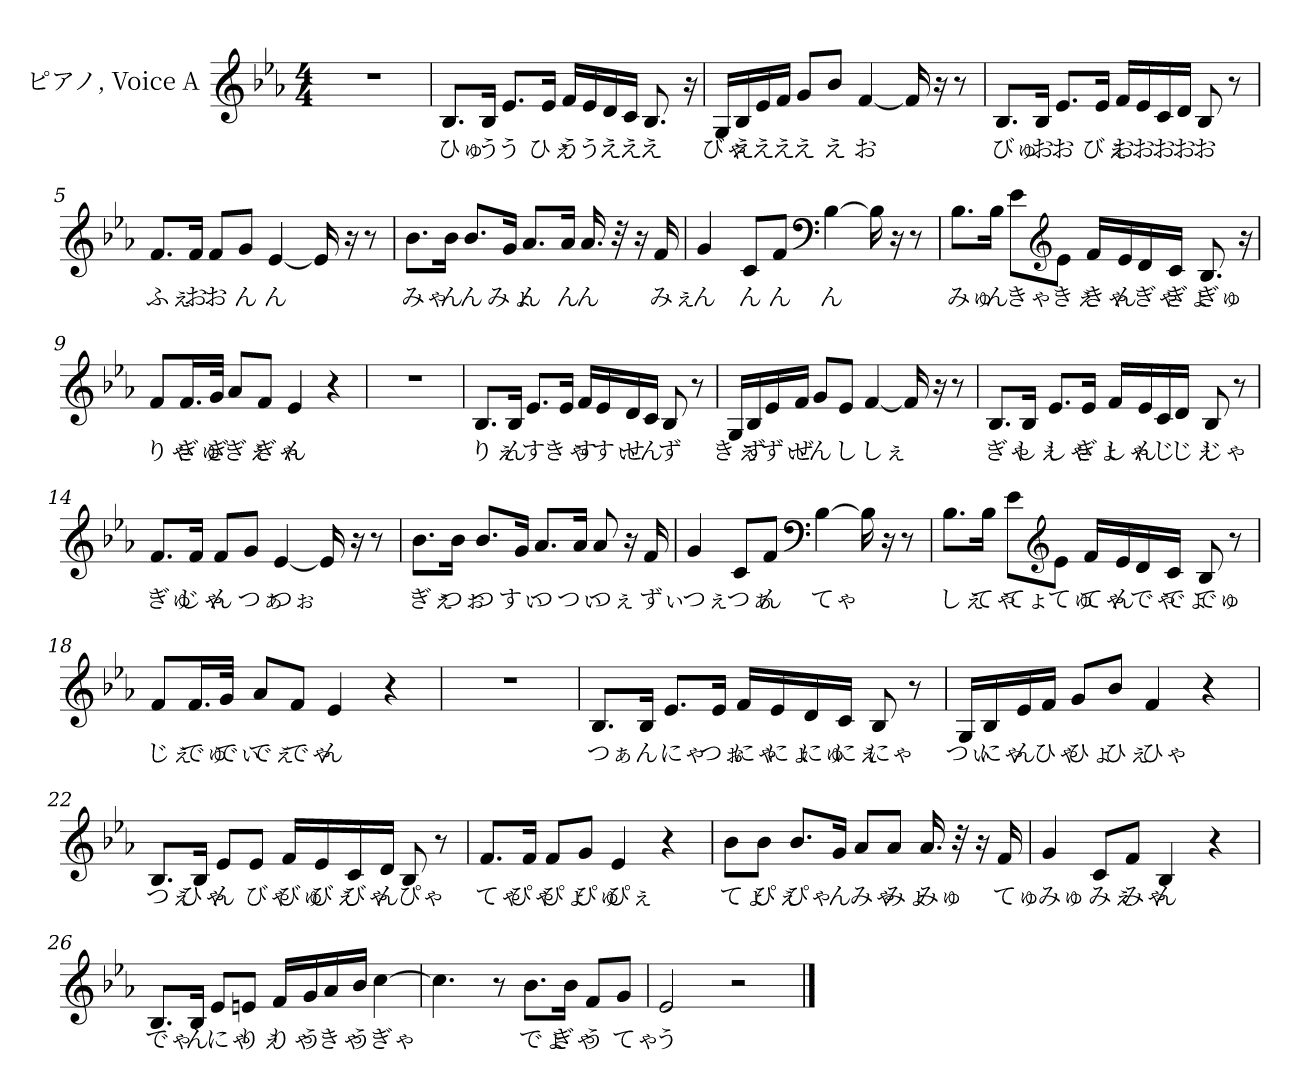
**kern	**text
*part1	*part1
*staff1	*staff1
*I"ピアノ, Voice A	*
*clefG2	*
*k[b-e-a-]	*
*M4/4	*
*MM60	*
=1	=1
1r	.
=2	=2
!	!LO:LY:b
8.B-/L	ひゅ
!	!LO:LY:b
16B-/Jk	う
!	!LO:LY:b
8.e-/L	う
!	!LO:LY:b
16e-/Jk	ひぇ
!	!LO:LY:b
16f/LL	う
!	!LO:LY:b
16e-/	う
!	!LO:LY:b
16d/	え
!	!LO:LY:b
16c/JJ	え
!	!LO:LY:b
8.B-/	え
16r	.
=3	=3
!	!LO:LY:b
16G/LL	びゃ
!	!LO:LY:b
16B-/	え
!	!LO:LY:b
16e-/	え
!	!LO:LY:b
16f/JJ	え
!	!LO:LY:b
8g/L	え
!	!LO:LY:b
8b-/J	え
!	!LO:LY:b
[4f/	お
16f/]	.
16r	.
8r	.
!!LO:LB:g=z
=4	=4
!	!LO:LY:b
8.B-/L	びゅ
!	!LO:LY:b
16B-/Jk	お
!	!LO:LY:b
8.e-/L	お
!	!LO:LY:b
16e-/Jk	びぇ
!	!LO:LY:b
16f/LL	お
!	!LO:LY:b
16e-/	お
!	!LO:LY:b
16c/	お
!	!LO:LY:b
16d/JJ	お
!	!LO:LY:b
8B-/	お
8r	.
=5	=5
!	!LO:LY:b
8.f/L	ふぇ
!	!LO:LY:b
16f/Jk	お
!	!LO:LY:b
8f/L	お
!	!LO:LY:b
8g/J	ん
!	!LO:LY:b
[4e-/	ん
16e-/]	.
16r	.
8r	.
=6	=6
!	!LO:LY:b
8.b-\L	みゃ
!	!LO:LY:b
16b-\Jk	ん
!	!LO:LY:b
8.b-/L	ん
!	!LO:LY:b
16g/Jk	みょ
!	!LO:LY:b
8.a-/L	ん
!	!LO:LY:b
16a-/Jk	ん
!	!LO:LY:b
16.a-/	ん
32r	.
16r	.
!	!LO:LY:b
16f/	みぇ
!!LO:LB:g=z
=7	=7
!	!LO:LY:b
4g/	ん
!	!LO:LY:b
8c/L	ん
!	!LO:LY:b
8f/J	ん
*clefF4	*
!	!LO:LY:b
[4B-\	ん
16B-\]	.
16r	.
8r	.
=8	=8
!	!LO:LY:b
8.B-\L	みゅ
!	!LO:LY:b
16B-\Jk	ん
!	!LO:LY:b
8e-\L	きゃ
*clefG2	*
!	!LO:LY:b
8e-\J	きぇ
!	!LO:LY:b
16f/LL	きゃ
!	!LO:LY:b
16e-/	ん
!	!LO:LY:b
16d/	ぎゃ
!	!LO:LY:b
16c/JJ	ぎょ
!	!LO:LY:b
8.B-/	ぎゅ
16r	.
=9	=9
!	!LO:LY:b
8f/L	りゃ
!	!LO:LY:b
16.f/L	ぎゅ
!	!LO:LY:b
32g/JJk	ぎ
!	!LO:LY:b
8a-/L	ぎぇ
!	!LO:LY:b
8f/J	ぎゃ
!	!LO:LY:b
4e-/	ん
4r	.
=10	=10
1r	.
!!LO:LB:g=z
=11	=11
!	!LO:LY:b
8.B-/L	りぇ
!	!LO:LY:b
16B-/Jk	ん
!	!LO:LY:b
8.e-/L	す
!	!LO:LY:b
16e-/Jk	きゃ
!	!LO:LY:b
16f/LL	す
!	!LO:LY:b
16e-/	すぃ
!	!LO:LY:b
16d/	せ
!	!LO:LY:b
16c/JJ	ん
!	!LO:LY:b
8B-/	ず
8r	.
=12	=12
!	!LO:LY:b
16G/LL	きぇ
!	!LO:LY:b
16B-/	ず
!	!LO:LY:b
16e-/	ずぃ
!	!LO:LY:b
16f/JJ	ぜ
!	!LO:LY:b
8g/L	ん
!	!LO:LY:b
8e-/J	し
!	!LO:LY:b
[4f/	しぇ
16f/]	.
16r	.
8r	.
!!LO:LB:g=z
=13	=13
!	!LO:LY:b
8.B-/L	ぎゃ
!	!LO:LY:b
16B-/Jk	しぇ
!	!LO:LY:b
8.e-/L	しゃ
!	!LO:LY:b
16e-/Jk	ぎょ
!	!LO:LY:b
16f/LL	しゃ
!	!LO:LY:b
16e-/	ん
!	!LO:LY:b
16c/	じ
!	!LO:LY:b
16d/JJ	じぇ
!	!LO:LY:b
8B-/	じゃ
8r	.
=14	=14
!	!LO:LY:b
8.f/L	ぎゅ
!	!LO:LY:b
16f/Jk	じゃ
!	!LO:LY:b
8f/L	ん
!	!LO:LY:b
8g/J	つぁ
!	!LO:LY:b
[4e-/	つぉ
16e-/]	.
16r	.
8r	.
=15	=15
!	!LO:LY:b
8.b-\L	ぎぇ
!	!LO:LY:b
16b-\Jk	つぉ
!	!LO:LY:b
8.b-/L	つ
!	!LO:LY:b
16g/Jk	すぃ
!	!LO:LY:b
8.a-/L	つ
!	!LO:LY:b
16a-/Jk	つぃ
!	!LO:LY:b
8a-/	つぇ
16r	.
!	!LO:LY:b
16f/	ずぃ
!!LO:LB:g=z
=16	=16
!	!LO:LY:b
4g/	つぇ
!	!LO:LY:b
8c/L	つぁ
!	!LO:LY:b
8f/J	ん
*clefF4	*
!	!LO:LY:b
[4B-\	てゃ
16B-\]	.
16r	.
8r	.
=17	=17
!	!LO:LY:b
8.B-\L	しぇ
!	!LO:LY:b
16B-\Jk	てゃ
!	!LO:LY:b
8e-\L	てょ
*clefG2	*
!	!LO:LY:b
8e-\J	てゅ
!	!LO:LY:b
16f/LL	てゃ
!	!LO:LY:b
16e-/	ん
!	!LO:LY:b
16d/	でゃ
!	!LO:LY:b
16c/JJ	でょ
!	!LO:LY:b
8B-/	でゅ
8r	.
=18	=18
!	!LO:LY:b
8f/L	じぇ
!	!LO:LY:b
16.f/L	でゅ
!	!LO:LY:b
32g/JJk	でぃ
!	!LO:LY:b
8a-/L	でぇ
!	!LO:LY:b
8f/J	でゃ
!	!LO:LY:b
4e-/	ん
4r	.
=19	=19
1r	.
!!LO:LB:g=z
=20	=20
!	!LO:LY:b
8.B-/L	つぁ
!	!LO:LY:b
16B-/Jk	ん
!	!LO:LY:b
8.e-/L	にゃ
!	!LO:LY:b
16e-/Jk	つぉ
!	!LO:LY:b
16f/LL	にゃ
!	!LO:LY:b
16e-/	にょ
!	!LO:LY:b
16d/	にゅ
!	!LO:LY:b
16c/JJ	にぇ
!	!LO:LY:b
8B-/	にゃ
8r	.
=21	=21
!	!LO:LY:b
16G/LL	つぃ
!	!LO:LY:b
16B-/	にゃ
!	!LO:LY:b
16e-/	ん
!	!LO:LY:b
16f/JJ	ひゃ
!	!LO:LY:b
8g/L	ひょ
!	!LO:LY:b
8b-/J	ひぇ
!	!LO:LY:b
4f/	ひゃ
4r	.
!!LO:LB:g=z
=22	=22
!	!LO:LY:b
8.B-/L	つぇ
!	!LO:LY:b
16B-/Jk	ひゃ
!	!LO:LY:b
8e-/L	ん
!	!LO:LY:b
8e-/J	びゃ
!	!LO:LY:b
16f/LL	びゅ
!	!LO:LY:b
16e-/	びぇ
!	!LO:LY:b
16c/	びゃ
!	!LO:LY:b
16d/JJ	ん
!	!LO:LY:b
8B-/	ぴゃ
8r	.
=23	=23
!	!LO:LY:b
8.f/L	てゃ
!	!LO:LY:b
16f/Jk	ぴゃ
!	!LO:LY:b
8f/L	ぴょ
!	!LO:LY:b
8g/J	ぴゅ
!	!LO:LY:b
4e-/	ぴぇ
4r	.
!!LO:LB:g=z
=24	=24
!	!LO:LY:b
8b-\L	てょ
!	!LO:LY:b
8b-\J	ぴぇ
!	!LO:LY:b
8.b-/L	ぴゃ
!	!LO:LY:b
16g/Jk	ん
!	!LO:LY:b
8a-/L	みゃ
!	!LO:LY:b
8a-/J	みょ
!	!LO:LY:b
16.a-/	みゅ
32r	.
16r	.
!	!LO:LY:b
16f/	てゅ
=25	=25
!	!LO:LY:b
4g/	みゅ
!	!LO:LY:b
8c/L	みぇ
!	!LO:LY:b
8f/J	みゃ
!	!LO:LY:b
4B-/	ん
4r	.
=26	=26
!	!LO:LY:b
8.B-/L	でゃ
!	!LO:LY:b
16B-/Jk	ん
!	!LO:LY:b
8e-/L	にゃ
!	!LO:LY:b
8en/J	りぇ
!	!LO:LY:b
16f/LL	りゃ
!	!LO:LY:b
16g/	う
!	!LO:LY:b
16a-/	きゃ
!	!LO:LY:b
16b-/JJ	う
!	!LO:LY:b
[4cc\	ぎゃ
!!LO:LB:g=z
=27	=27
4.cc\]	.
8r	.
!	!LO:LY:b
8.b-\L	でょ
!	!LO:LY:b
16b-\Jk	ぎゃ
!	!LO:LY:b
8f/L	う
!	!LO:LY:b
8g/J	てゃ
=28	=28
!	!LO:LY:b
2e-/	う
2r	.
==	==
*-	*-
